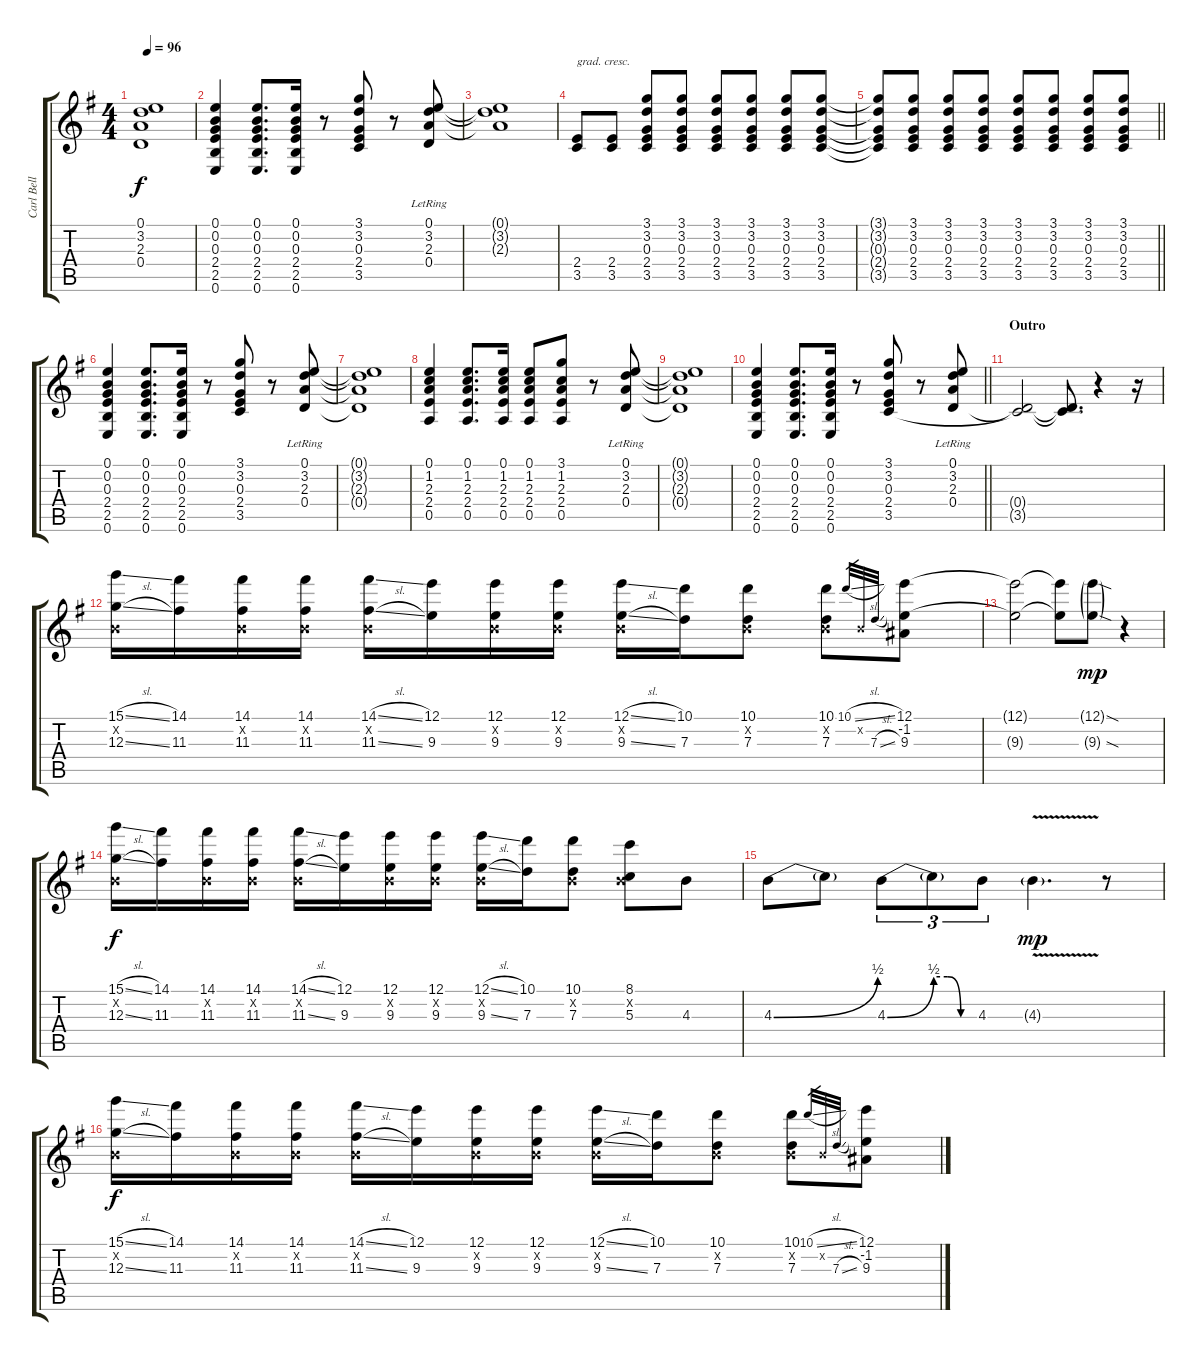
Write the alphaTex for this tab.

\track ("Carl Bell (Lead Guitar)" "Carl Bell ") {instrument distortionguitar}
\staff {score tabs}
\tuning (E4 B3 G3 D3 A2 E2) {hide}
\ts (4 4)
\tempo 96
\clef g2
\ks g
(0.1{t} 3.2{t} 2.3{t} 0.4{t}).1{dy f} |
(0.1 0.2 0.3 2.4 2.5 0.6).4 (0.1 0.2 0.3 2.4 2.5 0.6).8{d} (0.1 0.2 0.3 2.4 2.5 0.6).16 r.8 (3.1 3.2 0.3 2.4 3.5).8 r.8 (0.1{lr} 3.2{lr} 2.3{lr} 0.4{lr}).8 |
(0.1{t} 3.2{t} 2.3{t}).1 |
(2.4 3.5).8{txt "grad. cresc."} (2.4 3.5).8 (3.1 3.2 0.3 2.4 3.5).8 (3.1 3.2 0.3 2.4 3.5).8 (3.1 3.2 0.3 2.4 3.5).8 (3.1 3.2 0.3 2.4 3.5).8 (3.1 3.2 0.3 2.4 3.5).8 (3.1 3.2 0.3 2.4 3.5).8 |
\barLineRight lightlight
(3.1{t} 3.2{t} 0.3{t} 2.4{t} 3.5{t}).8 (3.1 3.2 0.3 2.4 3.5).8 (3.1 3.2 0.3 2.4 3.5).8 (3.1 3.2 0.3 2.4 3.5).8 (3.1 3.2 0.3 2.4 3.5).8 (3.1 3.2 0.3 2.4 3.5).8 (3.1 3.2 0.3 2.4 3.5).8 (3.1 3.2 0.3 2.4 3.5).8 |
(0.1 0.2 0.3 2.4 2.5 0.6).4 (0.1 0.2 0.3 2.4 2.5 0.6).8{d} (0.1 0.2 0.3 2.4 2.5 0.6).16 r.8 (3.1 3.2 0.3 2.4 3.5).8 r.8 (0.1{lr} 3.2{lr} 2.3{lr} 0.4{lr}).8 |
(0.1{t} 3.2{t} 2.3{t} 0.4{t}).1 |
(0.1 1.2 2.3 2.4 0.5).4 (0.1 1.2 2.3 2.4 0.5).8{d} (0.1 1.2 2.3 2.4 0.5).16 (0.1 1.2 2.3 2.4 0.5).8 (3.1 1.2 2.3 2.4 0.5).8 r.8 (0.1{lr} 3.2{lr} 2.3{lr} 0.4{lr}).8 |
(0.1{t} 3.2{t} 2.3{t} 0.4{t}).1 |
\barLineRight lightlight
(0.1 0.2 0.3 2.4 2.5 0.6).4 (0.1 0.2 0.3 2.4 2.5 0.6).8{d} (0.1 0.2 0.3 2.4 2.5 0.6).16 r.8 (3.1 3.2 0.3 2.4 3.5).8 r.8 (0.1{lr} 3.2{lr} 2.3{lr} 0.4{lr}).8 |
\section ("" "Outro")
(0.4{t} 3.5{t}).2 (0.4{t} 3.5{t}).8{d} r.4 r.16 |
(15.1{sl} 0.2{x} 12.3{sl}).16 (14.1 11.3).16 (14.1 0.2{x} 11.3).16 (14.1 0.2{x} 11.3).16 (14.1{sl} 0.2{x} 11.3{sl}).16 (12.1 9.3).16 (12.1 0.2{x} 9.3).16 (12.1 0.2{x} 9.3).16 (12.1{sl} 0.2{x} 9.3{sl}).16 (10.1 7.3).16 (10.1 0.2{x} 7.3).8 (10.1 0.2{x} 7.3).8 10.1{sl}.32{gr} 0.2{x}.32{gr} 7.3{sl}.32{gr} (12.1 -1.2 9.3).8 |
(12.1{t} 9.3{t}).2 (12.1{t} 9.3{t}).8 (12.1{sod g} 9.3{sod g}).8{dy mp} r.4 |
(15.1{sl} 0.2{x} 12.3{sl}).16{dy f} (14.1 11.3).16 (14.1 0.2{x} 11.3).16 (14.1 0.2{x} 11.3).16 (14.1{sl} 0.2{x} 11.3{sl}).16 (12.1 9.3).16 (12.1 0.2{x} 9.3).16 (12.1 0.2{x} 9.3).16 (12.1{sl} 0.2{x} 9.3{sl}).16 (10.1 7.3).16 (10.1 0.2{x} 7.3).8 (8.1 0.2{x} 5.3).8 4.3.8 |
4.3{be (bend 0 0 60 2)}.8 4.3{t}.8 4.3{be (bend 0 0 60 2)}.8{tu (3 2)} 4.3{be (custom 0 2 20 2 40 0 60 0) t}.8{tu (3 2)} 4.3.8{tu (3 2)} 4.3{v g}.4{d dy mp} r.8 |
(15.1{sl} 0.2{x} 12.3{sl}).16{dy f} (14.1 11.3).16 (14.1 0.2{x} 11.3).16 (14.1 0.2{x} 11.3).16 (14.1{sl} 0.2{x} 11.3{sl}).16 (12.1 9.3).16 (12.1 0.2{x} 9.3).16 (12.1 0.2{x} 9.3).16 (12.1{sl} 0.2{x} 9.3{sl}).16 (10.1 7.3).16 (10.1 0.2{x} 7.3).8 (10.1 0.2{x} 7.3).8 10.1{sl}.32{gr} 0.2{x}.32{gr} 7.3{sl}.32{gr} (12.1 -1.2 9.3).8
